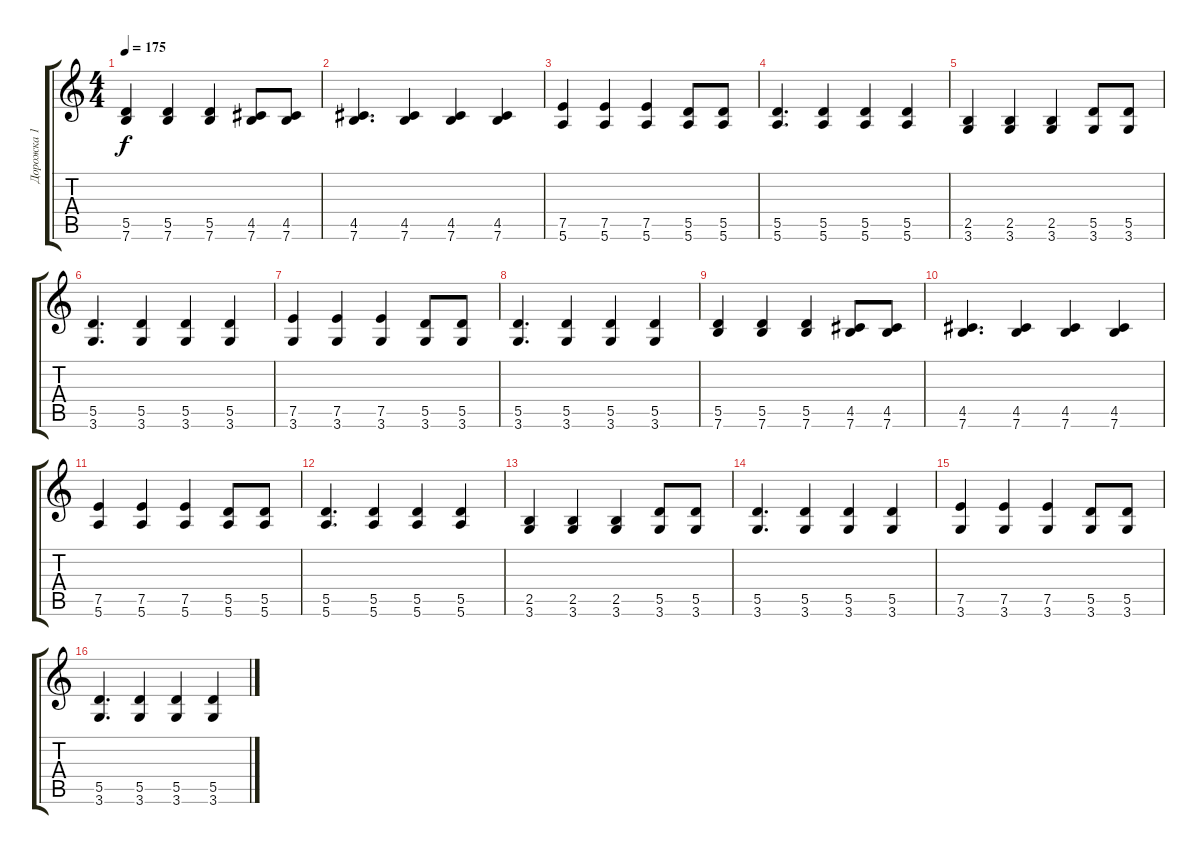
\track ("Дорожка 1" "Дорожка 1") {instrument distortionguitar}
\staff {score tabs}
\tuning (E4 B3 G3 D3 A2 E2) {hide}
\ts (4 4)
\tempo 175
\clef g2
\ks c
(5.5 7.6).4{dy f} (5.5 7.6).4 (5.5 7.6).4 (4.5 7.6).8 (4.5 7.6).8 |
(4.5 7.6).4{d} (4.5 7.6).4 (4.5 7.6).4 (4.5 7.6).4 |
(7.5 5.6).4 (7.5 5.6).4 (7.5 5.6).4 (5.5 5.6).8 (5.5 5.6).8 |
(5.5 5.6).4{d} (5.5 5.6).4 (5.5 5.6).4 (5.5 5.6).4 |
(2.5 3.6).4 (2.5 3.6).4 (2.5 3.6).4 (5.5 3.6).8 (5.5 3.6).8 |
(5.5 3.6).4{d} (5.5 3.6).4 (5.5 3.6).4 (5.5 3.6).4 |
(7.5 3.6).4 (7.5 3.6).4 (7.5 3.6).4 (5.5 3.6).8 (5.5 3.6).8 |
(5.5 3.6).4{d} (5.5 3.6).4 (5.5 3.6).4 (5.5 3.6).4 |
(5.5 7.6).4 (5.5 7.6).4 (5.5 7.6).4 (4.5 7.6).8 (4.5 7.6).8 |
(4.5 7.6).4{d} (4.5 7.6).4 (4.5 7.6).4 (4.5 7.6).4 |
(7.5 5.6).4 (7.5 5.6).4 (7.5 5.6).4 (5.5 5.6).8 (5.5 5.6).8 |
(5.5 5.6).4{d} (5.5 5.6).4 (5.5 5.6).4 (5.5 5.6).4 |
(2.5 3.6).4 (2.5 3.6).4 (2.5 3.6).4 (5.5 3.6).8 (5.5 3.6).8 |
(5.5 3.6).4{d} (5.5 3.6).4 (5.5 3.6).4 (5.5 3.6).4 |
(7.5 3.6).4 (7.5 3.6).4 (7.5 3.6).4 (5.5 3.6).8 (5.5 3.6).8 |
(5.5 3.6).4{d} (5.5 3.6).4 (5.5 3.6).4 (5.5 3.6).4
